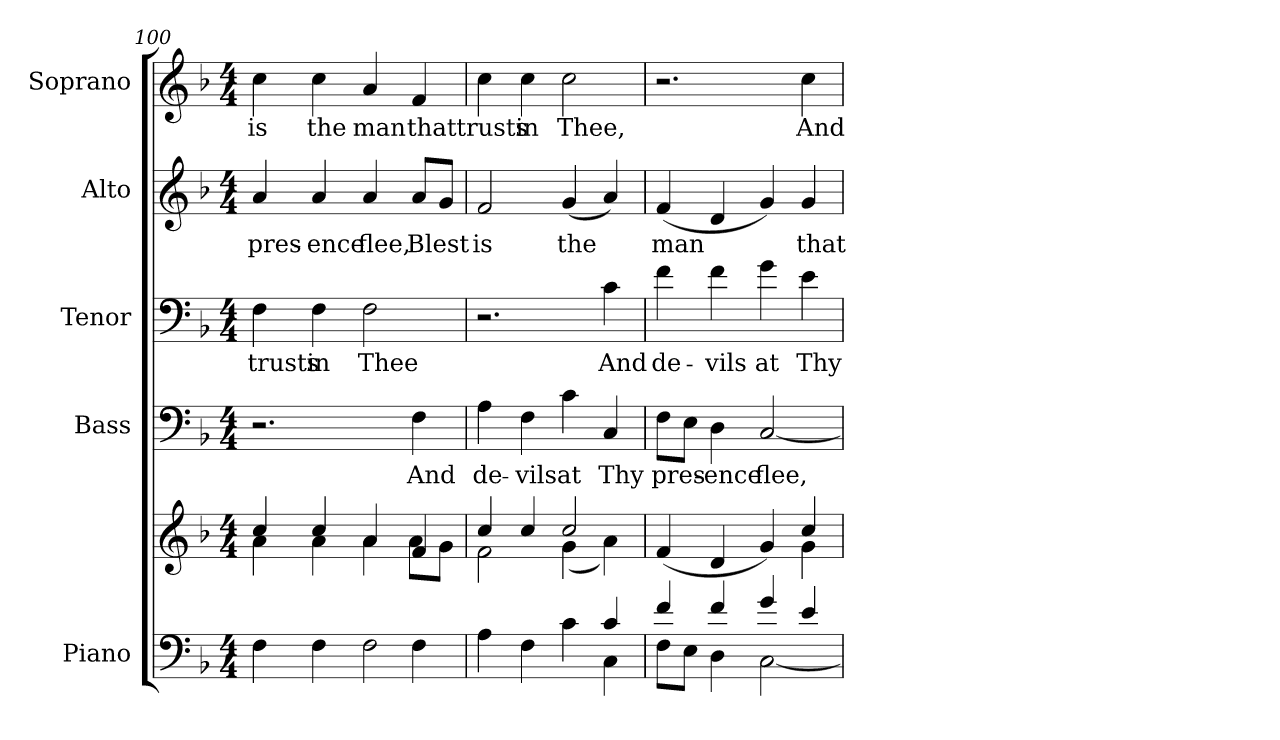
**kern	**kern	**kern	**text	**kern	**text	**kern	**text	**kern	**text
*part5	*part5	*part4	*part4	*part3	*part3	*part2	*part2	*part1	*part1
*staff6	*staff5	*staff4	*staff4	*staff3	*staff3	*staff2	*staff2	*staff1	*staff1
*I"Piano	*	*I"Bass	*	*I"Tenor	*	*I"Alto	*	*I"Soprano	*
*I'Pno.	*	*I'B.	*	*I'T.	*	*I'A.	*	*I'S.	*
*clefF4	*clefG2	*clefF4	*	*clefF4	*	*clefG2	*	*clefG2	*
*k[b-]	*k[b-]	*k[b-]	*	*k[b-]	*	*k[b-]	*	*k[b-]	*
*F:	*F:	*F:	*	*F:	*	*F:	*	*F:	*
*M4/4	*M4/4	*M4/4	*	*M4/4	*	*M4/4	*	*M4/4	*
=100	=100	=100	=100	=100	=100	=100	=100	=100	=100
*^	*^	*	*	*	*	*	*	*	*
!	!	!	!	!	!	!	!LO:LY:b:color=#000000	!	!	!	!
!	!	!	!	!	!	!	!	!	!LO:LY:b:color=#000000	!	!
!	!	!	!	!	!	!	!	!	!	!	!LO:LY:b:color=#000000
4Fi\	2.ryy	4cci/	4ai\	2.r	.	4Fi\	trusts	4ai/	pres-	4cci\	is
!	!	!	!	!	!	!	!LO:LY:b:color=#000000	!	!	!	!
!	!	!	!	!	!	!	!	!	!LO:LY:b:color=#000000	!	!
!	!	!	!	!	!	!	!	!	!	!	!LO:LY:b:color=#000000
4Fi\	.	4cci/	4ai\	.	.	4Fi\	in	4ai/	-ence	4cci\	the
!	!	!	!	!	!	!	!LO:LY:b:color=#000000	!	!	!	!
!	!	!	!	!	!	!	!	!	!LO:LY:b:color=#000000	!	!
!	!	!	!	!	!	!	!	!	!	!	!LO:LY:b:color=#000000
2Fi\	.	4ai/	4ai\	.	.	2Fi\	Thee	4ai/	flee,	4ai/	man
!	!	!	!	!	!LO:LY:b:color=#000000	!	!	!	!	!	!
!	!	!	!	!	!	!	!	!	!LO:LY:b:color=#000000	!	!
!	!	!	!	!	!	!	!	!	!	!	!LO:LY:b:color=#000000
.	4Fi\	4fi/	8ai\L	4Fi\	And	.	.	8ai/L	Blest	4fi/	that
.	.	.	8gi\J	.	.	.	.	8gi/J	.	.	.
=101	=101	=101	=101	=101	=101	=101	=101	=101	=101	=101	=101
!	!	!	!	!	!LO:LY:b:color=#000000	!	!	!	!	!	!
!	!	!	!	!	!	!	!	!	!LO:LY:b:color=#000000	!	!
!	!	!	!	!	!	!	!	!	!	!	!LO:LY:b:color=#000000
2.ryy	4Ai\	4cci/	2fi\	4Ai\	de-	2.r	.	2fi/	is	4cci\	trusts
!	!	!	!	!	!LO:LY:b:color=#000000	!	!	!	!	!	!
!	!	!	!	!	!	!	!	!	!	!	!LO:LY:b:color=#000000
.	4Fi\	4cci/	.	4Fi\	-vils	.	.	.	.	4cci\	in
!	!	!	!	!	!LO:LY:b:color=#000000	!	!	!	!	!	!
!	!	!	!	!	!	!	!	!	!LO:LY:b:color=#000000	!	!
!	!	!	!	!	!	!	!	!	!	!	!LO:LY:b:color=#000000
.	4ci\	2cci/	(4gi\	4ci\	at	.	.	(4gi/	the	2cci\	Thee,
!	!	!	!	!	!LO:LY:b:color=#000000	!	!	!	!	!	!
!	!	!	!	!	!	!	!LO:LY:b:color=#000000	!	!	!	!
4ci/	4Ci\	.	4ai\)	4Ci/	Thy	4ci\	And	4ai/)	.	.	.
!!LO:LB:g=z
=102	=102	=102	=102	=102	=102	=102	=102	=102	=102	=102	=102
!	!	!	!	!	!LO:LY:b:color=#000000	!	!	!	!	!	!
!	!	!	!	!	!	!	!LO:LY:b:color=#000000	!	!	!	!
!	!	!	!	!	!	!	!	!	!LO:LY:b:color=#000000	!	!
4fi/	8Fi\L	2.ryy	(4fi/	8Fi\L	pres-	4fi\	de-	(4fi/	man	2.r	.
.	8Ei\J	.	.	8Ei\J	.	.	.	.	.	.	.
!	!	!	!	!	!LO:LY:b:color=#000000	!	!	!	!	!	!
!	!	!	!	!	!	!	!LO:LY:b:color=#000000	!	!	!	!
4fi/	4Di\	.	4di/	4Di\	-ence	4fi\	-vils	4di/	.	.	.
!	!	!	!	!	!LO:LY:b:color=#000000	!	!	!	!	!	!
!	!	!	!	!	!	!	!LO:LY:b:color=#000000	!	!	!	!
4gi/	[<2Ci\	.	4gi/)	[<2Ci/	flee,	4gi\	at	4gi/)	.	.	.
!	!	!	!	!	!	!	!LO:LY:b:color=#000000	!	!	!	!
!	!	!	!	!	!	!	!	!	!LO:LY:b:color=#000000	!	!
!	!	!	!	!	!	!	!	!	!	!	!LO:LY:b:color=#000000
4ei/	.	4cci/	4gi\	.	.	4ei\	Thy	4gi/	that	4cci\	And
*v	*v	*	*	*	*	*	*	*	*	*	*
*	*v	*v	*	*	*	*	*	*	*	*
=	=	=	=	=	=	=	=	=	=
*-	*-	*-	*-	*-	*-	*-	*-	*-	*-
